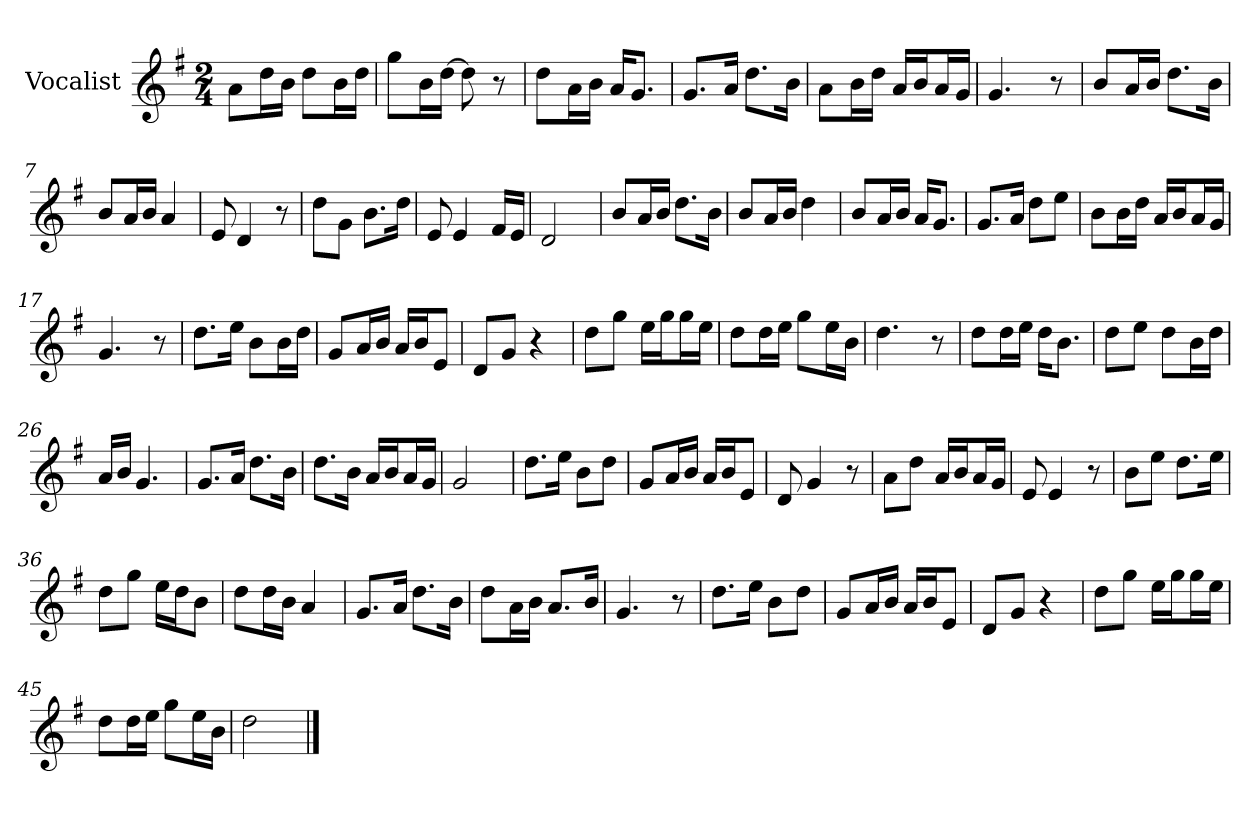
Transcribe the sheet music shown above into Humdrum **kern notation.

**kern
*part1
*staff1
*I"Vocalist
*k[f#]
*G:
*M2/4
=
8aL
16ddL
16bJJ
8ddL
16bL
16ddJJ
=1
8ggL
16bL
[16ddJJ
8dd]
8r
=2
8ddL
16aL
16bJJ
16aKL
8.gJ
=3
8.gL
16aJk
8.ddL
16bJk
=4
8aL
16bL
16ddJJ
16aLL
16bJ
16aL
16gJJ
=5
4.g
8r
=6
8bL
16aL
16bJJ
8.ddL
16bJk
=7
8bL
16aL
16bJJ
4a
=8
8e
4d
8r
=9
8ddL
8gJ
8.bL
16ddJk
=10
8e
4e
16f#LL
16eJJ
=11
2d
=12
8bL
16aL
16bJJ
8.ddL
16bJk
=13
8bL
16aL
16bJJ
4dd
=14
8bL
16aL
16bJJ
16aKL
8.gJ
=15
8.gL
16aJk
8ddL
8eeJ
=16
8bL
16bL
16ddJJ
16aLL
16bJ
16aL
16gJJ
=17
4.g
8r
=18
8.ddL
16eeJk
8bL
16bL
16ddJJ
=19
8gL
16aL
16bJJ
16aLL
16bJ
8eJ
=20
8dL
8gJ
4r
=21
8ddL
8ggJ
16eeLL
16ggJ
16ggL
16eeJJ
=22
8ddL
16ddL
16eeJJ
8ggL
16eeL
16bJJ
=23
4.dd
8r
=24
8ddL
16ddL
16eeJJ
16ddKL
8.bJ
=25
8ddL
8eeJ
8ddL
16bL
16ddJJ
=26
16aLL
16bJJ
4.g
=27
8.gL
16aJk
8.ddL
16bJk
=28
8.ddL
16bJk
16aLL
16bJ
16aL
16gJJ
=29
2g
=30
8.ddL
16eeJk
8bL
8ddJ
=31
8gL
16aL
16bJJ
16aLL
16bJ
8eJ
=32
8d
4g
8r
=33
8aL
8ddJ
16aLL
16bJ
16aL
16gJJ
=34
8e
4e
8r
=35
8bL
8eeJ
8.ddL
16eeJk
=36
8ddL
8ggJ
16eeLL
16ddJ
8bJ
=37
8ddL
16ddL
16bJJ
4a
=38
8.gL
16aJk
8.ddL
16bJk
=39
8ddL
16aL
16bJJ
8.aL
16bJk
=40
4.g
8r
=41
8.ddL
16eeJk
8bL
8ddJ
=42
8gL
16aL
16bJJ
16aLL
16bJ
8eJ
=43
8dL
8gJ
4r
=44
8ddL
8ggJ
16eeLL
16ggJ
16ggL
16eeJJ
=45
8ddL
16ddL
16eeJJ
8ggL
16eeL
16bJJ
=46
2dd
==
*-
